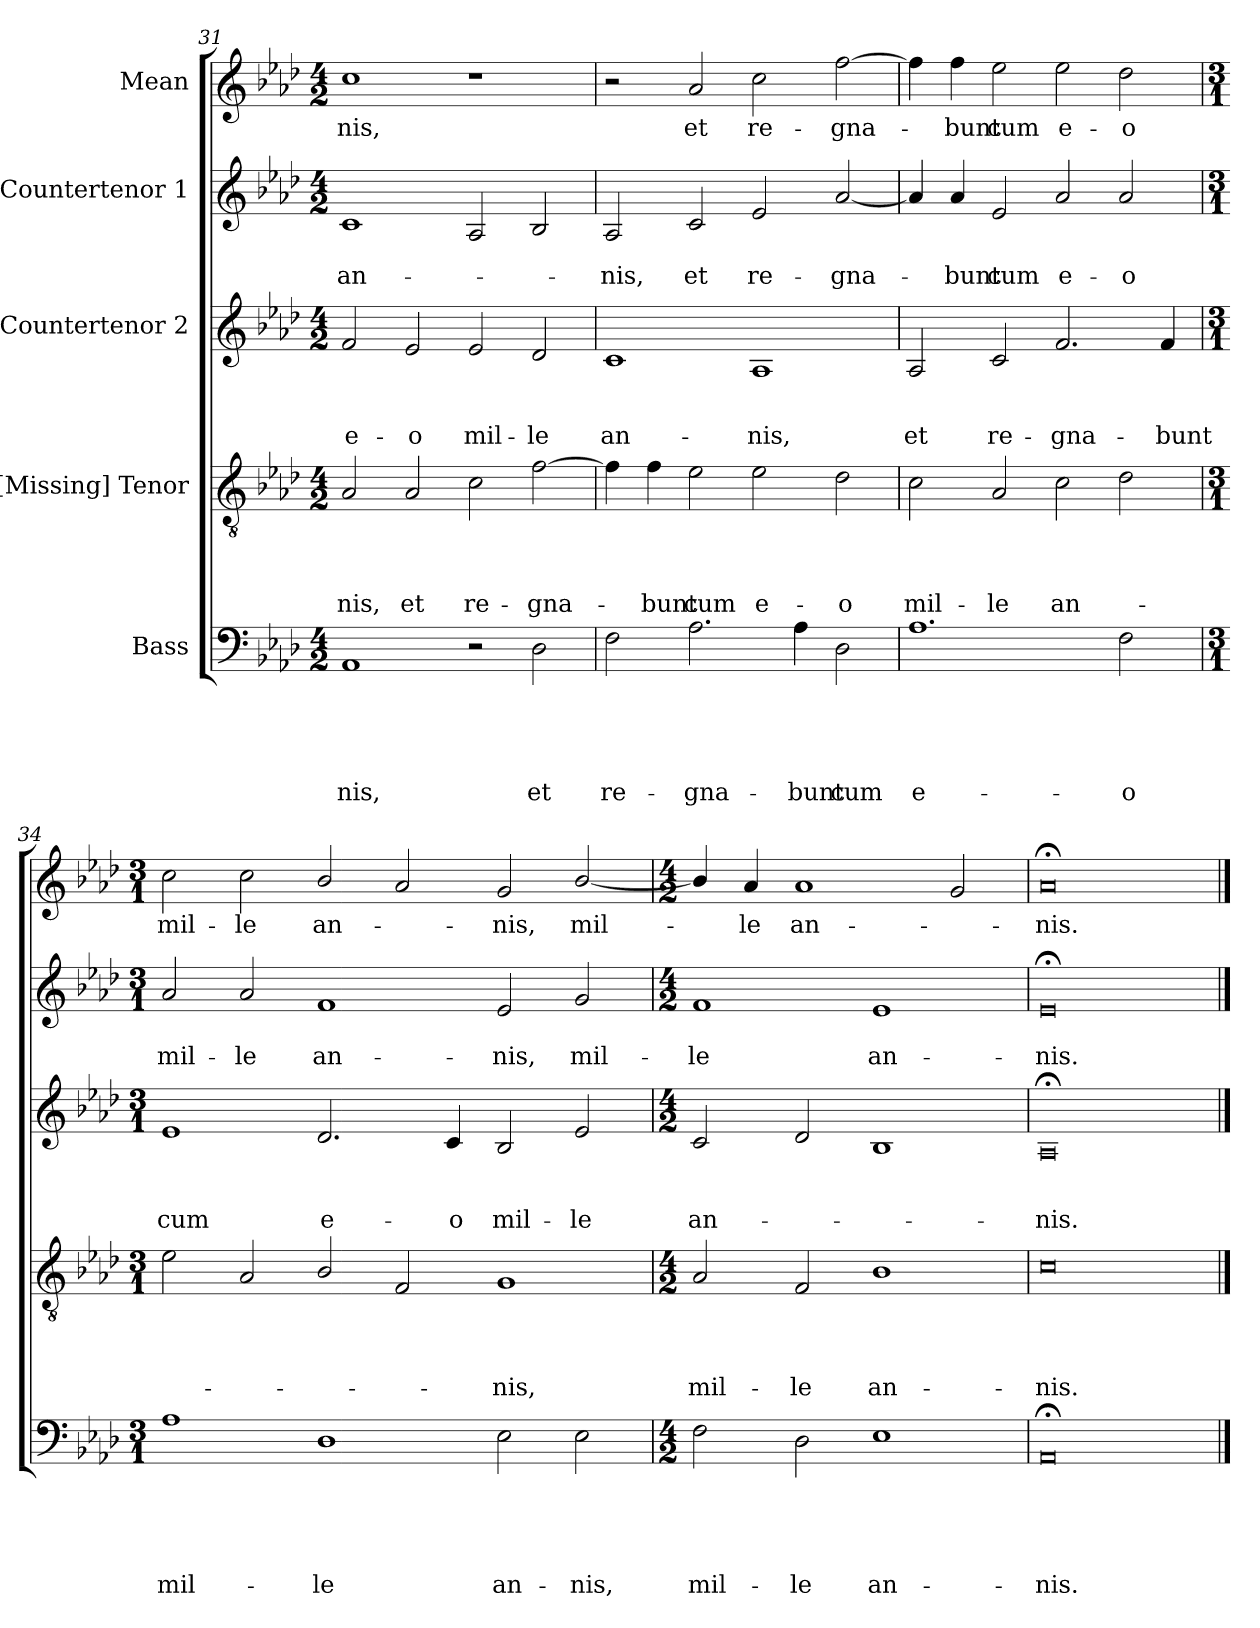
**kern	**text	**text	**text	**text	**text	**kern	**text	**text	**text	**text	**kern	**text	**text	**text	**kern	**text	**text	**kern	**text
*part5	*part5	*part5	*part5	*part5	*part5	*part4	*part4	*part4	*part4	*part4	*part3	*part3	*part3	*part3	*part2	*part2	*part2	*part1	*part1
*staff5	*staff5	*staff5	*staff5	*staff5	*staff5	*staff4	*staff4	*staff4	*staff4	*staff4	*staff3	*staff3	*staff3	*staff3	*staff2	*staff2	*staff2	*staff1	*staff1
*I"Bass	*	*	*	*	*	*I"[Missing] Tenor	*	*	*	*	*I"Countertenor 2	*	*	*	*I"Countertenor 1	*	*	*I"Mean	*
*clefF4	*	*	*	*	*	*clefGv2	*	*	*	*	*clefG2	*	*	*	*clefG2	*	*	*clefG2	*
*k[b-e-a-d-]	*	*	*	*	*	*k[b-e-a-d-]	*	*	*	*	*k[b-e-a-d-]	*	*	*	*k[b-e-a-d-]	*	*	*k[b-e-a-d-]	*
*A-:	*	*	*	*	*	*A-:	*	*	*	*	*A-:	*	*	*	*A-:	*	*	*A-:	*
*M4/2	*	*	*	*	*	*M4/2	*	*	*	*	*M4/2	*	*	*	*M4/2	*	*	*M4/2	*
=31	=31	=31	=31	=31	=31	=31	=31	=31	=31	=31	=31	=31	=31	=31	=31	=31	=31	=31	=31
!	!	!	!	!	!LO:LY:b	!	!	!	!	!LO:LY:b	!	!	!	!LO:LY:b	!	!	!LO:LY:b	!	!LO:LY:b
1AA-	.	.	.	.	-nis,	2A-/	.	.	.	-nis,	2f/	.	.	e-	1c	.	an-	1cc	-nis,
!	!	!	!	!	!	!	!	!	!	!LO:LY:b	!	!	!	!LO:LY:b	!	!	!	!	!
.	.	.	.	.	.	2A-/	.	.	.	et	2e-/	.	.	-o	.	.	.	.	.
!	!	!	!	!	!	!	!	!	!	!LO:LY:b	!	!	!	!LO:LY:b	!	!	!	!	!
2r	.	.	.	.	.	2c\	.	.	.	re-	2e-/	.	.	mil-	2A-/	.	.	1r	.
!	!	!	!	!	!LO:LY:b	!	!	!	!	!LO:LY:b	!	!	!	!LO:LY:b	!	!	!	!	!
2D-\	.	.	.	.	et	[>2f\	.	.	.	-gna-	2d-/	.	.	-le	2B-/	.	.	.	.
=32!	=32!	=32!	=32!	=32!	=32!	=32!	=32!	=32!	=32!	=32!	=32!	=32!	=32!	=32!	=32!	=32!	=32!	=32!	=32!
!	!	!	!	!	!LO:LY:b	!	!	!	!	!	!	!	!	!LO:LY:b	!	!	!LO:LY:b	!	!
2F\	.	.	.	.	re-	4f\]	.	.	.	.	1c	.	.	an-	2A-/	.	-nis,	2r	.
!	!	!	!	!	!	!	!	!	!	!LO:LY:b	!	!	!	!	!	!	!	!	!
.	.	.	.	.	.	4f\	.	.	.	-bunt	.	.	.	.	.	.	.	.	.
!	!	!	!	!	!LO:LY:b	!	!	!	!	!LO:LY:b	!	!	!	!	!	!	!LO:LY:b	!	!LO:LY:b
2.A-\	.	.	.	.	-gna-	2e-\	.	.	.	cum	.	.	.	.	2c/	.	et	2a-/	et
!	!	!	!	!	!	!	!	!	!	!LO:LY:b	!	!	!	!LO:LY:b	!	!	!LO:LY:b	!	!LO:LY:b
.	.	.	.	.	.	2e-\	.	.	.	e-	1A-	.	.	-nis,	2e-/	.	re-	2cc\	re-
!	!	!	!	!	!LO:LY:b	!	!	!	!	!	!	!	!	!	!	!	!	!	!
4A-\	.	.	.	.	-bunt	.	.	.	.	.	.	.	.	.	.	.	.	.	.
!	!	!	!	!	!LO:LY:b	!	!	!	!	!LO:LY:b	!	!	!	!	!	!	!LO:LY:b	!	!LO:LY:b
2D-\	.	.	.	.	cum	2d-\	.	.	.	-o	.	.	.	.	[<2a-/	.	-gna-	[<2ff\	-gna-
!!LO:PB:g=z
=33!	=33!	=33!	=33!	=33!	=33!	=33!	=33!	=33!	=33!	=33!	=33!	=33!	=33!	=33!	=33!	=33!	=33!	=33!	=33!
!	!	!	!	!	!LO:LY:b	!	!	!	!	!LO:LY:b	!	!	!	!LO:LY:b	!	!	!	!	!
1.A-	.	.	.	.	e-	2c\	.	.	.	mil-	2A-/	.	.	et	4a-/]	.	.	4ff\]	.
!	!	!	!	!	!	!	!	!	!	!	!	!	!	!	!	!	!LO:LY:b	!	!LO:LY:b
.	.	.	.	.	.	.	.	.	.	.	.	.	.	.	4a-/	.	-bunt	4ff\	-bunt
!	!	!	!	!	!	!	!	!	!	!LO:LY:b	!	!	!	!LO:LY:b	!	!	!LO:LY:b	!	!LO:LY:b
.	.	.	.	.	.	2A-/	.	.	.	-le	2c/	.	.	re-	2e-/	.	cum	2ee-\	cum
!	!	!	!	!	!	!	!	!	!	!LO:LY:b	!	!	!	!LO:LY:b	!	!	!LO:LY:b	!	!LO:LY:b
.	.	.	.	.	.	2c\	.	.	.	an-	2.f/	.	.	-gna-	2a-/	.	e-	2ee-\	e-
!	!	!	!	!	!LO:LY:b	!	!	!	!	!	!	!	!	!	!	!	!LO:LY:b	!	!LO:LY:b
2F\	.	.	.	.	-o	2d-\	.	.	.	.	.	.	.	.	2a-/	.	-o	2dd-\	-o
!	!	!	!	!	!	!	!	!	!	!	!	!	!	!LO:LY:b	!	!	!	!	!
.	.	.	.	.	.	.	.	.	.	.	4f/	.	.	-bunt	.	.	.	.	.
=34!	=34!	=34!	=34!	=34!	=34!	=34!	=34!	=34!	=34!	=34!	=34!	=34!	=34!	=34!	=34!	=34!	=34!	=34!	=34!
*M3/1	*	*	*	*	*	*M3/1	*	*	*	*	*M3/1	*	*	*	*M3/1	*	*	*M3/1	*
!	!	!	!	!	!LO:LY:b	!	!	!	!	!	!	!	!	!LO:LY:b	!	!	!LO:LY:b	!	!LO:LY:b
1A-	.	.	.	.	mil-	2e-\	.	.	.	.	1e-	.	.	cum	2a-/	.	mil-	2cc\	mil-
!	!	!	!	!	!	!	!	!	!	!	!	!	!	!	!	!	!LO:LY:b	!	!LO:LY:b
.	.	.	.	.	.	2A-/	.	.	.	.	.	.	.	.	2a-/	.	-le	2cc\	-le
!	!	!	!	!	!LO:LY:b	!	!	!	!	!	!	!	!	!LO:LY:b	!	!	!LO:LY:b	!	!LO:LY:b
1D-	.	.	.	.	-le	2B-/	.	.	.	.	2.d-/	.	.	e-	1f	.	an-	2b-/	an-
.	.	.	.	.	.	2F/	.	.	.	.	.	.	.	.	.	.	.	2a-/	.
!	!	!	!	!	!	!	!	!	!	!	!	!	!	!LO:LY:b	!	!	!	!	!
.	.	.	.	.	.	.	.	.	.	.	4c/	.	.	-o	.	.	.	.	.
!	!	!	!	!	!LO:LY:b	!	!	!	!	!LO:LY:b	!	!	!	!LO:LY:b	!	!	!LO:LY:b	!	!LO:LY:b
2E-\	.	.	.	.	an-	1G	.	.	.	-nis,	2B-/	.	.	mil-	2e-/	.	-nis,	2g/	-nis,
!	!	!	!	!	!LO:LY:b	!	!	!	!	!	!	!	!	!LO:LY:b	!	!	!LO:LY:b	!	!LO:LY:b
2E-\	.	.	.	.	-nis,	.	.	.	.	.	2e-/	.	.	-le	2g/	.	mil-	[<2b-/	mil-
=35!	=35!	=35!	=35!	=35!	=35!	=35!	=35!	=35!	=35!	=35!	=35!	=35!	=35!	=35!	=35!	=35!	=35!	=35!	=35!
*M4/2	*	*	*	*	*	*M4/2	*	*	*	*	*M4/2	*	*	*	*M4/2	*	*	*M4/2	*
!	!	!	!	!	!LO:LY:b	!	!	!	!	!LO:LY:b	!	!	!	!LO:LY:b	!	!	!LO:LY:b	!	!
2F\	.	.	.	.	mil-	2A-/	.	.	.	mil-	2c/	.	.	an-	1f	.	-le	4b-/]	.
!	!	!	!	!	!	!	!	!	!	!	!	!	!	!	!	!	!	!	!LO:LY:b
.	.	.	.	.	.	.	.	.	.	.	.	.	.	.	.	.	.	4a-/	-le
!	!	!	!	!	!LO:LY:b	!	!	!	!	!LO:LY:b	!	!	!	!	!	!	!	!	!LO:LY:b
2D-\	.	.	.	.	-le	2F/	.	.	.	-le	2d-/	.	.	.	.	.	.	1a-	an-
!	!	!	!	!	!LO:LY:b	!	!	!	!	!LO:LY:b	!	!	!	!	!	!	!LO:LY:b	!	!
1E-	.	.	.	.	an-	1B-	.	.	.	an-	1B-	.	.	.	1e-	.	an-	.	.
.	.	.	.	.	.	.	.	.	.	.	.	.	.	.	.	.	.	2g/	.
=36!	=36!	=36!	=36!	=36!	=36!	=36!	=36!	=36!	=36!	=36!	=36!	=36!	=36!	=36!	=36!	=36!	=36!	=36!	=36!
!	!	!	!	!	!LO:LY:b	!	!	!	!	!LO:LY:b	!	!	!	!LO:LY:b	!	!	!LO:LY:b	!	!LO:LY:b
0AA-;	.	.	.	.	-nis.	0c	.	.	.	-nis.	0A-;	.	.	-nis.	0e-;	.	-nis.	0a-;	-nis.
==	==	==	==	==	==	==	==	==	==	==	==	==	==	==	==	==	==	==	==
*-	*-	*-	*-	*-	*-	*-	*-	*-	*-	*-	*-	*-	*-	*-	*-	*-	*-	*-	*-
